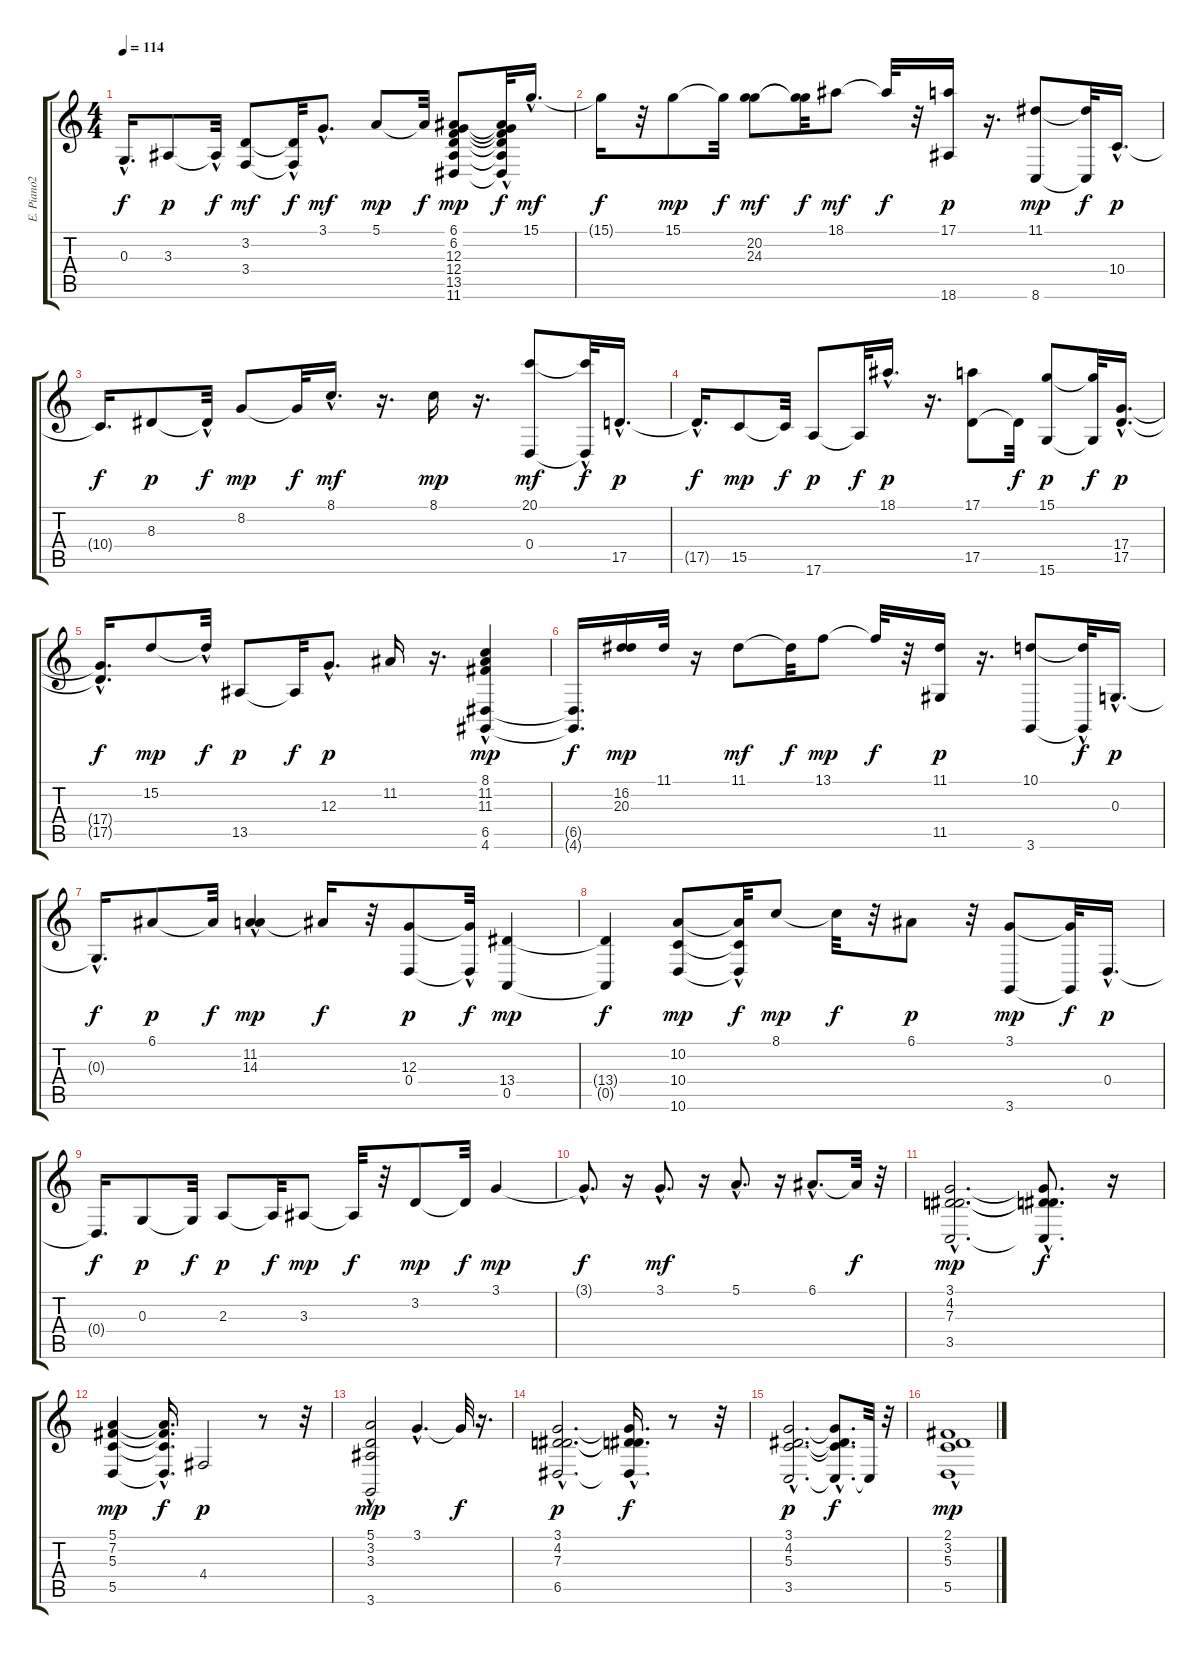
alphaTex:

\track (" E. Piano2*merged" " E. Piano2") {instrument electricpiano1}
\staff {score tabs}
\tuning (E4 B3 G3 D3 A2 E2) {hide}
\ts (4 4)
\tempo 114
\clef g2
\ks c
0.3{hac t}.16{d dy f} 3.3.8{dy p} 3.3{hac t}.32{dy f} (3.2 3.4).8{dy mf} (3.2{hac t} 3.4{t}).32{dy f} 3.1{hac}.8{d dy mf} 5.1.8{dy mp} 5.1{t}.32{dy f} (6.1 6.2 12.3 12.4 13.5 11.6).8{dy mp} (6.1{hac t} 6.2{t} 12.3{t} 12.4{t} 13.5{t} 11.6{hac t}).32{dy f} 15.1{hac}.16{d dy mf} |
15.1{t}.16{dy f} r.32 15.1.8{dy mp} 15.1{t}.32{dy f} (20.2 24.3).8{dy mf} (20.2{t} 24.3{t}).32{dy f} 18.1.8{dy mf} 18.1{t}.32{dy f} r.32 (17.1 18.6).16{dy p} r.16{d} (11.1 8.6).8{dy mp} (11.1{t} 8.6{t}).32{dy f} 10.4{hac}.16{d dy p} |
10.4{t}.16{d dy f} 8.3.8{dy p} 8.3{hac t}.32{dy f} 8.2.8{dy mp} 8.2{t}.32{dy f} 8.1{hac}.16{d dy mf} r.16{d} 8.1.16{dy mp} r.16{d} (20.1 0.4).8{dy mf} (20.1{hac t} 0.4{hac t}).32{dy f} 17.5{hac}.16{d dy p} |
17.5{hac t}.16{d dy f} 15.5.8{dy mp} 15.5{t}.32{dy f} 17.6.8{dy p} 17.6{t}.32{dy f} 18.1{hac}.16{d dy p} r.16{d} (17.1 17.5).8 17.5{t}.32{dy f} (15.1 15.6).8{dy p} (15.1{t} 15.6{t}).32{dy f} (17.4{hac} 17.5{hac}).16{d dy p} |
(17.4{hac t} 17.5{t}).16{d dy f} 15.2.8{dy mp} 15.2{hac t}.32{dy f} 13.5.8{dy p} 13.5{t}.32{dy f} 12.3{hac}.8{d dy p} 11.2.16 r.16{d} (8.1{hac} 11.2{hac} 11.3{hac} 6.5 4.6).4{dy mp} |
(6.5{t} 4.6{t}).16{d dy f} (16.2 20.3).16{dy mp} 11.1.32 r.16 11.1.8{dy mf} 11.1{t}.32{dy f} 13.1.8{dy mp} 13.1{t}.32{dy f} r.32 (11.1 11.5).16{dy p} r.16{d} (10.1 3.6).8 (10.1{t} 3.6{hac t}).32{dy f} 0.3{hac}.16{d dy p} |
0.3{hac t}.16{d dy f} 6.1.8{dy p} 6.1{t}.32{dy f} (11.2 14.3{hac}).4{dy mp} 11.2{t}.16{dy f} r.32 (12.3 0.4).8{dy p} (12.3{hac t} 0.4{t}).32{dy f} (13.4 0.5).4{dy mp} |
(13.4{t} 0.5{t}).4{dy f} (10.2 10.4 10.6).8{dy mp} (10.2{t} 10.4{hac t} 10.6{hac t}).32{dy f} 8.1.8{dy mp} 8.1{t}.32{dy f} r.32 6.1.8{dy p} r.32 (3.1 3.6).8{dy mp} (3.1{t} 3.6{t}).32{dy f} 0.4{hac}.16{d dy p} |
0.4{t}.16{d dy f} 0.3.8{dy p} 0.3{t}.32{dy f} 2.3.8{dy p} 2.3{t}.32{dy f} 3.3.8{dy mp} 3.3{t}.32{dy f} r.32 3.2.8{dy mp} 3.2{t}.32{dy f} 3.1.4{dy mp} |
3.1{hac t}.8{d dy f} r.16 3.1{hac}.8{d dy mf} r.16 5.1{hac}.8{d} r.16 6.1{hac}.8{d} 6.1{t}.32{dy f} r.32 |
(3.1{hac} 4.2{hac} 7.3{hac} 3.5{hac}).2{d dy mp} (3.1{t} 4.2{t} 7.3{t} 3.5{hac t}).8{d dy f} r.16 |
(5.1 7.2 5.3 5.5).4{dy mp} (5.1{hac t} 7.2{t} 5.3{t} 5.5{t}).16{d dy f} 4.4.2{dy p} r.8 r.32 |
(5.1 3.2{hac} 3.3{hac} 3.6).2{dy mp} 3.1{hac}.4{d} 3.1{t}.32{dy f} r.16{d} |
(3.1{hac} 4.2{hac} 7.3{hac} 6.5{hac}).2{d dy p} (3.1{t} 4.2{t} 7.3{hac t} 6.5{t}).16{d dy f} r.8 r.32 |
(3.1{hac} 4.2{hac} 5.3{hac} 3.5{hac}).2{d dy p} (3.1{hac t} 4.2{t} 5.3{t} 3.5{hac t}).8{d dy f} 3.5{t}.32 r.32 |
(2.1{hac} 3.2{hac} 5.3{hac} 5.5).1{dy mp}
